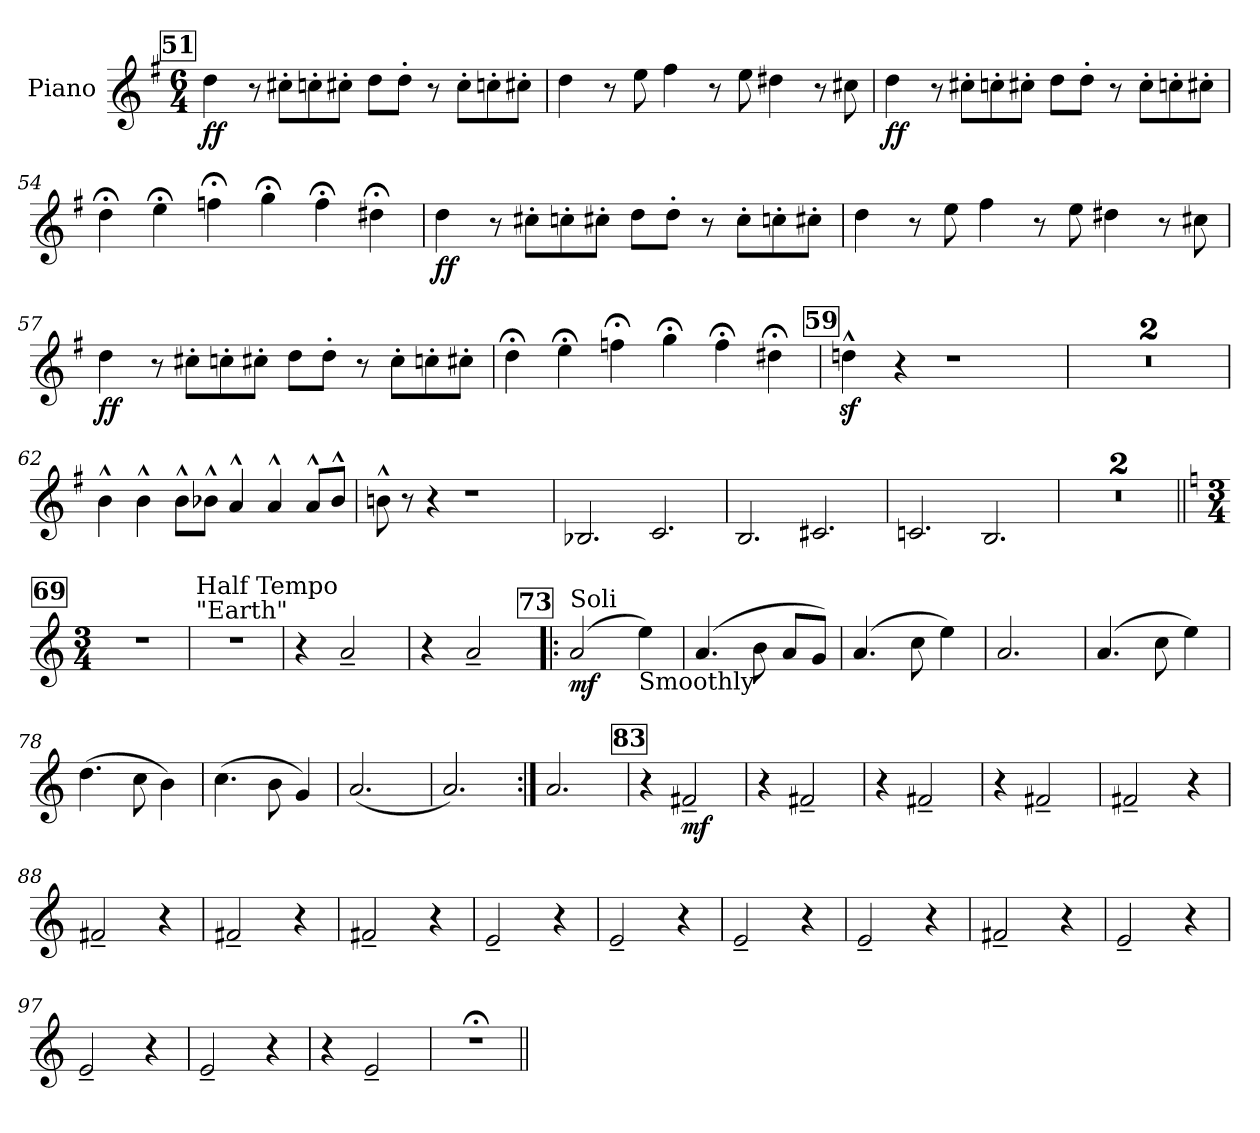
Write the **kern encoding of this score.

**kern	**dynam
*part1	*part1
*staff1	*staff1
*I"Piano	*
*I'Pno.	*
*clefG2	*
*k[f#]	*
*M6/4	*
!!LO:REH:place=s1:a:B:fs=14:t=51
=51	=51
!	!LO:DY:b
4dd\	ff
8r	.
8cc#X'\L	.
8ccn'\	.
8cc#X'\J	.
8dd\L	.
8dd'\J	.
8r	.
8cc#'\L	.
8ccn'\	.
8cc#X'\J	.
=52	=52
4dd\	.
8r	.
8ee\	.
4ff#\	.
8r	.
8ee\	.
4dd#X\	.
8r	.
8cc#X\	.
!!LO:LB:g=z
=53	=53
!	!LO:DY:b
4dd\	ff
8r	.
8cc#X'\L	.
8ccn'\	.
8cc#X'\J	.
8dd\L	.
8dd'\J	.
8r	.
8cc#'\L	.
8ccn'\	.
8cc#X'\J	.
=54	=54
4dd;<\	.
4ee;<\	.
4ffn;<\	.
4gg;<\	.
4ff;<\	.
4dd#X;<\	.
=55	=55
!	!LO:DY:b
4dd\	ff
8r	.
8cc#X'\L	.
8ccn'\	.
8cc#X'\J	.
8dd\L	.
8dd'\J	.
8r	.
8cc#'\L	.
8ccn'\	.
8cc#X'\J	.
=56	=56
4dd\	.
8r	.
8ee\	.
4ff#\	.
8r	.
8ee\	.
4dd#X\	.
8r	.
8cc#X\	.
!!LO:LB:g=z
=57	=57
!	!LO:DY:b
4dd\	ff
8r	.
8cc#X'\L	.
8ccn'\	.
8cc#X'\J	.
8dd\L	.
8dd'\J	.
8r	.
8cc#'\L	.
8ccn'\	.
8cc#X'\J	.
=58	=58
4dd;<\	.
4ee;<\	.
4ffn;<\	.
4gg;<\	.
4ff;<\	.
4dd#X;<\	.
!!LO:REH:place=s1:a:B:fs=14:t=59
=59	=59
4ddnz<^^\	.
4r	.
1r	.
=60	=60
1.r	.
=61	=61
1.r	.
=62	=62
4b^^\	.
4b^^\	.
8b^^\L	.
8b-X^^\J	.
4a^^/	.
4a^^/	.
8a^^/L	.
8b-^^/J	.
=63	=63
8bn^^\	.
8r	.
4r	.
1r	.
=64	=64
2.B-X/	.
2.c/	.
=65	=65
2.B/	.
2.c#X/	.
=66	=66
2.cn/	.
2.B/	.
=67	=67
1.r	.
=68	=68
1.r	.
!!LO:REH:place=s1:a:B:fs=14:t=69
=69||	=69||
*k[]	*
*M3/4	*
2.r	.
=70	=70
!LO:TX:a:t="Earth"	!
!LO:TX:a:t=Half Tempo	!
2.r	.
=71	=71
4r	.
2a~/	.
=72	=72
4r	.
2a~/	.
!!LO:PB:g=z
!!LO:REH:place=s1:a:B:fs=14:t=73
=73!|:	=73!|:
!LO:TX:a:t=Soli	!
!	!LO:DY:b
(2a/	mf
!LO:TX:b:t=Smoothly	!
4ee\)	.
=74	=74
(4.a/	.
8b\	.
8a/L	.
8g/J)	.
=75	=75
(4.a/	.
8cc\	.
4ee\)	.
=76	=76
2.a/	.
=77	=77
(4.a/	.
8cc\	.
4ee\)	.
=78	=78
(4.dd\	.
8cc\	.
4b\)	.
=79	=79
(4.cc\	.
8b\	.
4g/)	.
=80	=80
(2.a/	.
=81	=81
2.a/)	.
=82:|!	=82:|!
2.a/	.
!!LO:LB:g=z
!!LO:REH:place=s1:a:B:fs=14:t=83
=83	=83
4r	.
!	!LO:DY:b
2f#X~/	mf
=84	=84
4r	.
2f#X~/	.
=85	=85
4r	.
2f#X~/	.
=86	=86
4r	.
2f#X~/	.
=87	=87
2f#X~/	.
4r	.
=88	=88
2f#X~/	.
4r	.
=89	=89
2f#X~/	.
4r	.
=90	=90
2f#X~/	.
4r	.
!!LO:LB:g=z
=91	=91
2e~/	.
4r	.
=92	=92
2e~/	.
4r	.
=93	=93
2e~/	.
4r	.
=94	=94
2e~/	.
4r	.
=95	=95
2f#X~/	.
4r	.
=96	=96
2e~/	.
4r	.
=97	=97
2e~/	.
4r	.
=98	=98
2e~/	.
4r	.
=99	=99
4r	.
2e~/	.
=100	=100
2.r;<	.
=||	=||
*-	*-
